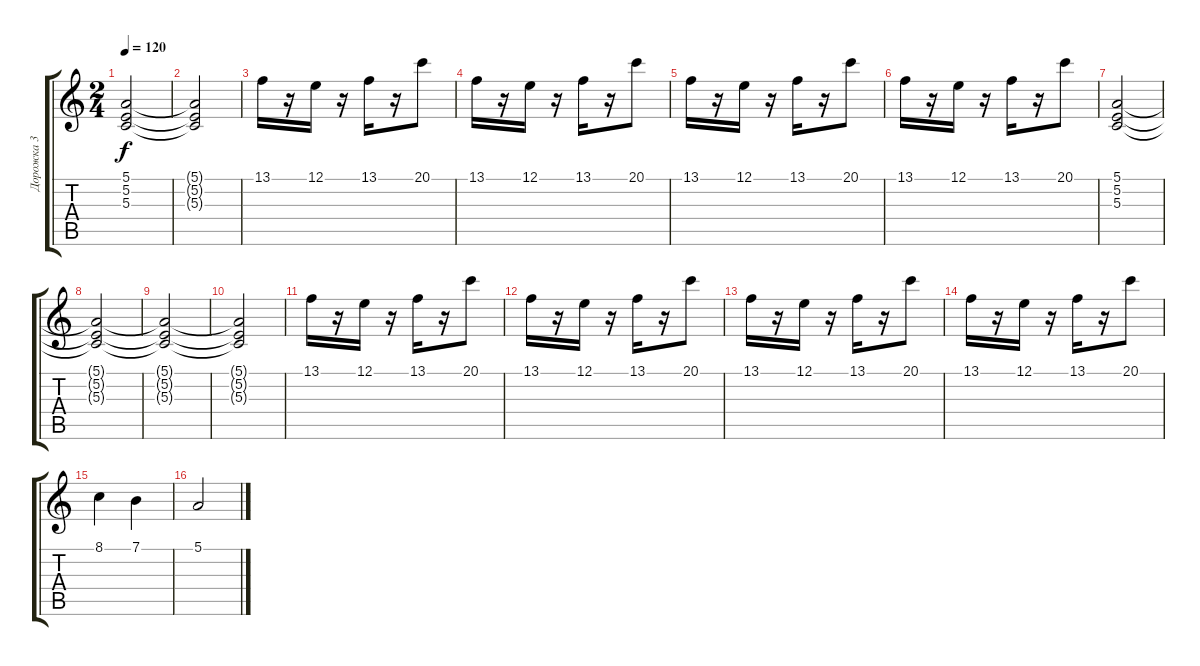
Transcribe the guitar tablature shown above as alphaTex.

\track ("Дорожка 3" "Дорожка 3") {instrument stringensemble1}
\staff {score tabs}
\tuning (E4 B3 G3 D3 A2 D2) {hide}
\ts (2 4)
\tempo 120
\clef g2
\ks c
(5.1{t} 5.2{t} 5.3{t}).2{dy f} |
(5.1{t} 5.2{t} 5.3{t}).2 |
13.1.16 r.16 12.1.16 r.16 13.1.16 r.16 20.1.8 |
13.1.16 r.16 12.1.16 r.16 13.1.16 r.16 20.1.8 |
13.1.16 r.16 12.1.16 r.16 13.1.16 r.16 20.1.8 |
13.1.16 r.16 12.1.16 r.16 13.1.16 r.16 20.1.8 |
(5.1 5.2 5.3).2 |
(5.1{t} 5.2{t} 5.3{t}).2 |
(5.1{t} 5.2{t} 5.3{t}).2 |
(5.1{t} 5.2{t} 5.3{t}).2 |
13.1.16 r.16 12.1.16 r.16 13.1.16 r.16 20.1.8 |
13.1.16 r.16 12.1.16 r.16 13.1.16 r.16 20.1.8 |
13.1.16 r.16 12.1.16 r.16 13.1.16 r.16 20.1.8 |
13.1.16 r.16 12.1.16 r.16 13.1.16 r.16 20.1.8 |
8.1.4 7.1.4 |
5.1.2
